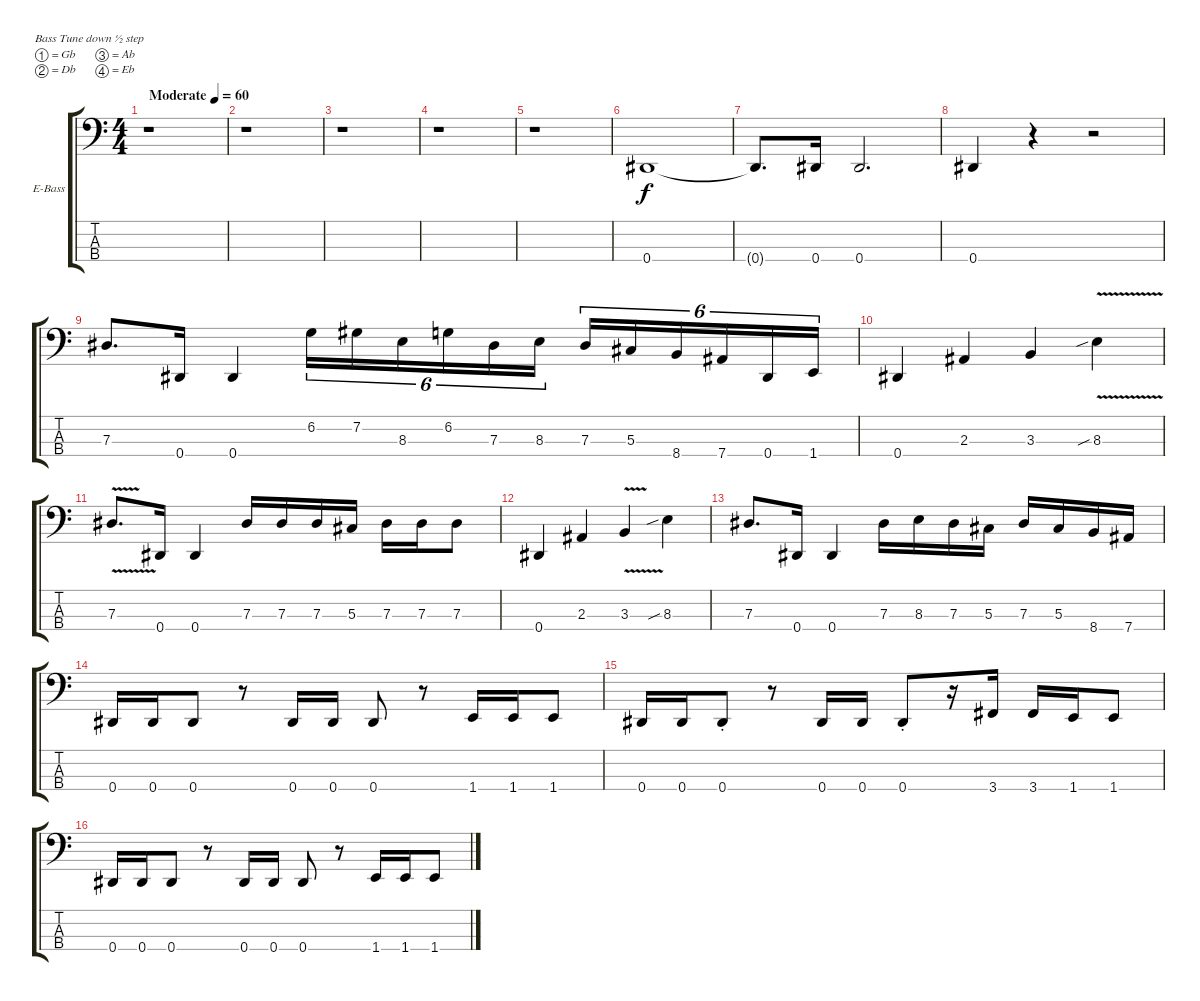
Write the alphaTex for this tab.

\bracketExtendMode groupsimilarinstruments
\firstSystemTrackNameOrientation horizontal
\otherSystemsTrackNameOrientation horizontal
\track ("Bass" "E-Bass") {instrument electricbasspick}
\staff {score tabs}
\tuning (Gb2 Db2 Ab1 Eb1)
\ts (4 4)
\beaming (8 2 2 2 2)
\tempo (60 "Moderate")
\clef f4
\ks c
r.1{dy f instrument electricbasspick} |
r.1 |
r.1 |
r.1 |
r.1 |
0.4.1 |
0.4{t}.8{d} 0.4.16 0.4.2{d} |
0.4.4 r.4 r.2 |
7.3.8{d} 0.4.16 0.4.4 6.2.16{tu (6 4)} 7.2.16{tu (6 4)} 8.3.16{tu (6 4)} 6.2.16{tu (6 4)} 7.3.16{tu (6 4)} 8.3.16{tu (6 4)} 7.3.16{tu (6 4)} 5.3.16{tu (6 4)} 8.4.16{tu (6 4)} 7.4.16{tu (6 4)} 0.4.16{tu (6 4)} 1.4.16{tu (6 4)} |
0.4.4 2.3.4 3.3.4 8.3{v sib}.4 |
7.3{v}.8{d} 0.4.16 0.4.4 7.3.16 7.3.16 7.3.16 5.3.16 7.3.16 7.3.16 7.3.8 |
0.4.4 2.3.4 3.3{v}.4 8.3{sib}.4 |
7.3.8{d} 0.4.16 0.4.4 7.3.16 8.3.16 7.3.16 5.3.16 7.3.16 5.3.16 8.4.16 7.4.16 |
0.4.16 0.4.16 0.4.8 r.8 0.4.16 0.4.16 0.4.8 r.8 1.4.16 1.4.16 1.4.8 |
0.4.16 0.4.16 0.4{st}.8 r.8 0.4.16 0.4.16 0.4{st}.8 r.16 3.4.16 3.4.16 1.4.16 1.4.8 |
0.4.16 0.4.16 0.4.8 r.8 0.4.16 0.4.16 0.4.8 r.8 1.4.16 1.4.16 1.4.8
